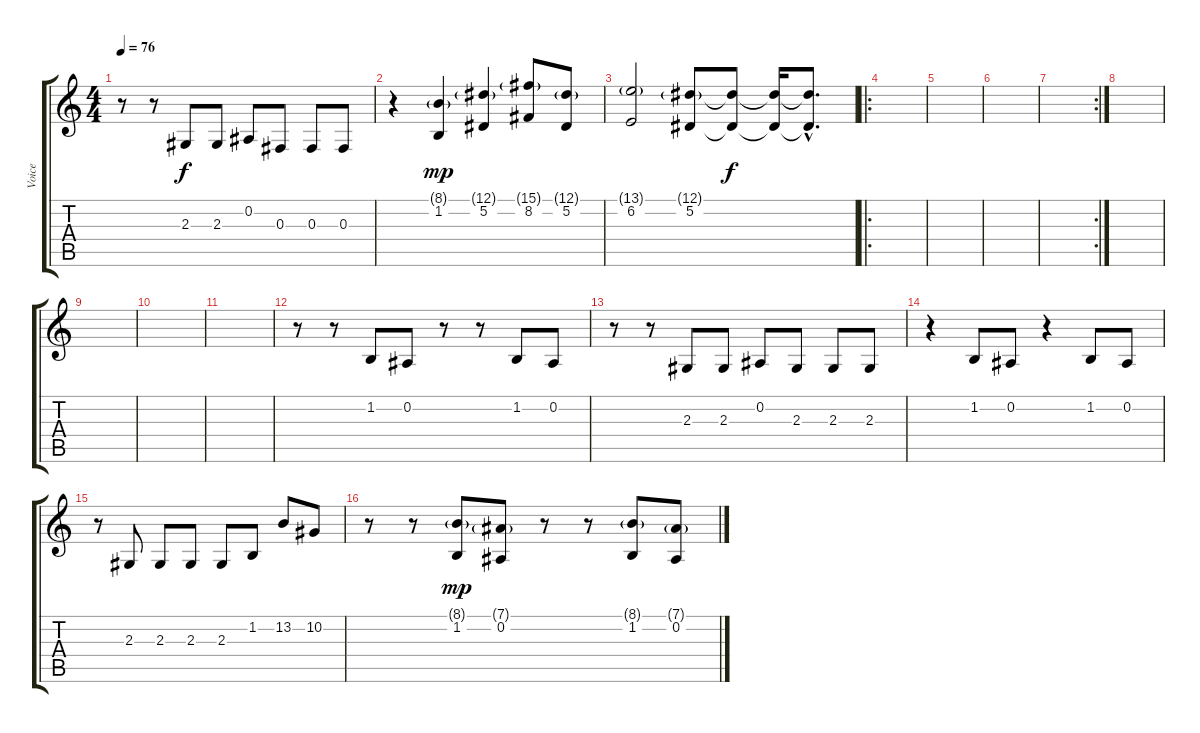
\track ("Voice" "Voice") {instrument lead2sawtooth}
\staff {score tabs}
\tuning (Eb4 Bb3 Gb3 Db3 Ab2 Db2) {hide}
\ts (4 4)
\tempo 76
\clef g2
\ks c
r.8{dy mp} r.8 2.3.8{dy f} 2.3.8 0.2.8 0.3.8 0.3.8 0.3.8 |
r.4 (8.1{g} 1.2).4{dy mp} (12.1{g} 5.2).4 (15.1{g} 8.2).8 (12.1{g} 5.2).8 |
(13.1{g} 6.2).2 (12.1{g} 5.2).8 (12.1{t} 5.2{t}).8{dy f} (12.1{t} 5.2{t}).16 (12.1{hac t} 5.2{hac t}).8{d} |
\ro
|
|
|
\rc 2
|
|
|
|
|
r.8 r.8 1.2.8 0.2.8 r.8 r.8 1.2.8 0.2.8 |
r.8 r.8 2.3.8 2.3.8 0.2.8 2.3.8 2.3.8 2.3.8 |
r.4 1.2.8 0.2.8 r.4 1.2.8 0.2.8 |
r.8 2.3.8 2.3.8 2.3.8 2.3.8 1.2.8 13.2.8 10.2.8 |
r.8 r.8 (8.1{g} 1.2).8{dy mp} (7.1{g} 0.2).8 r.8 r.8 (8.1{g} 1.2).8 (7.1{g} 0.2).8
